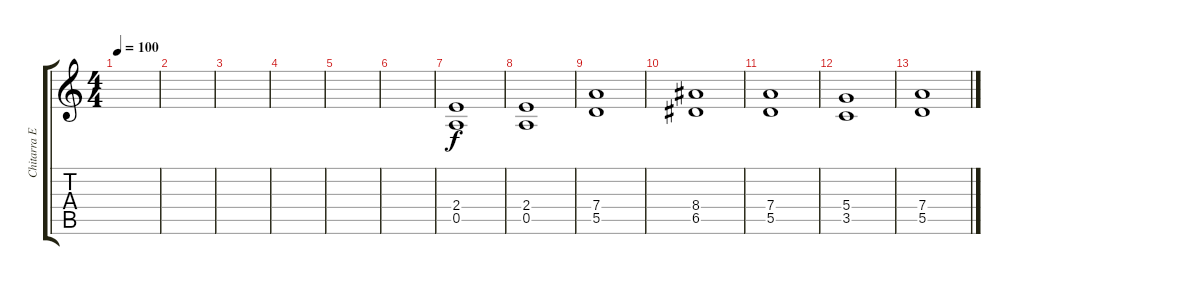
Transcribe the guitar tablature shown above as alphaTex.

\track ("Chitarra Elettrica" "Chitarra E") {instrument overdrivenguitar}
\staff {score tabs}
\tuning (E4 B3 G3 D3 A2 E2) {hide}
\ts (4 4)
\tempo 100
\clef g2
\ks c
|
|
|
|
|
|
(2.4 0.5).1 |
(2.4 0.5).1 |
(7.4 5.5).1 |
(8.4 6.5).1 |
(7.4 5.5).1 |
(5.4 3.5).1 |
(7.4 5.5).1
